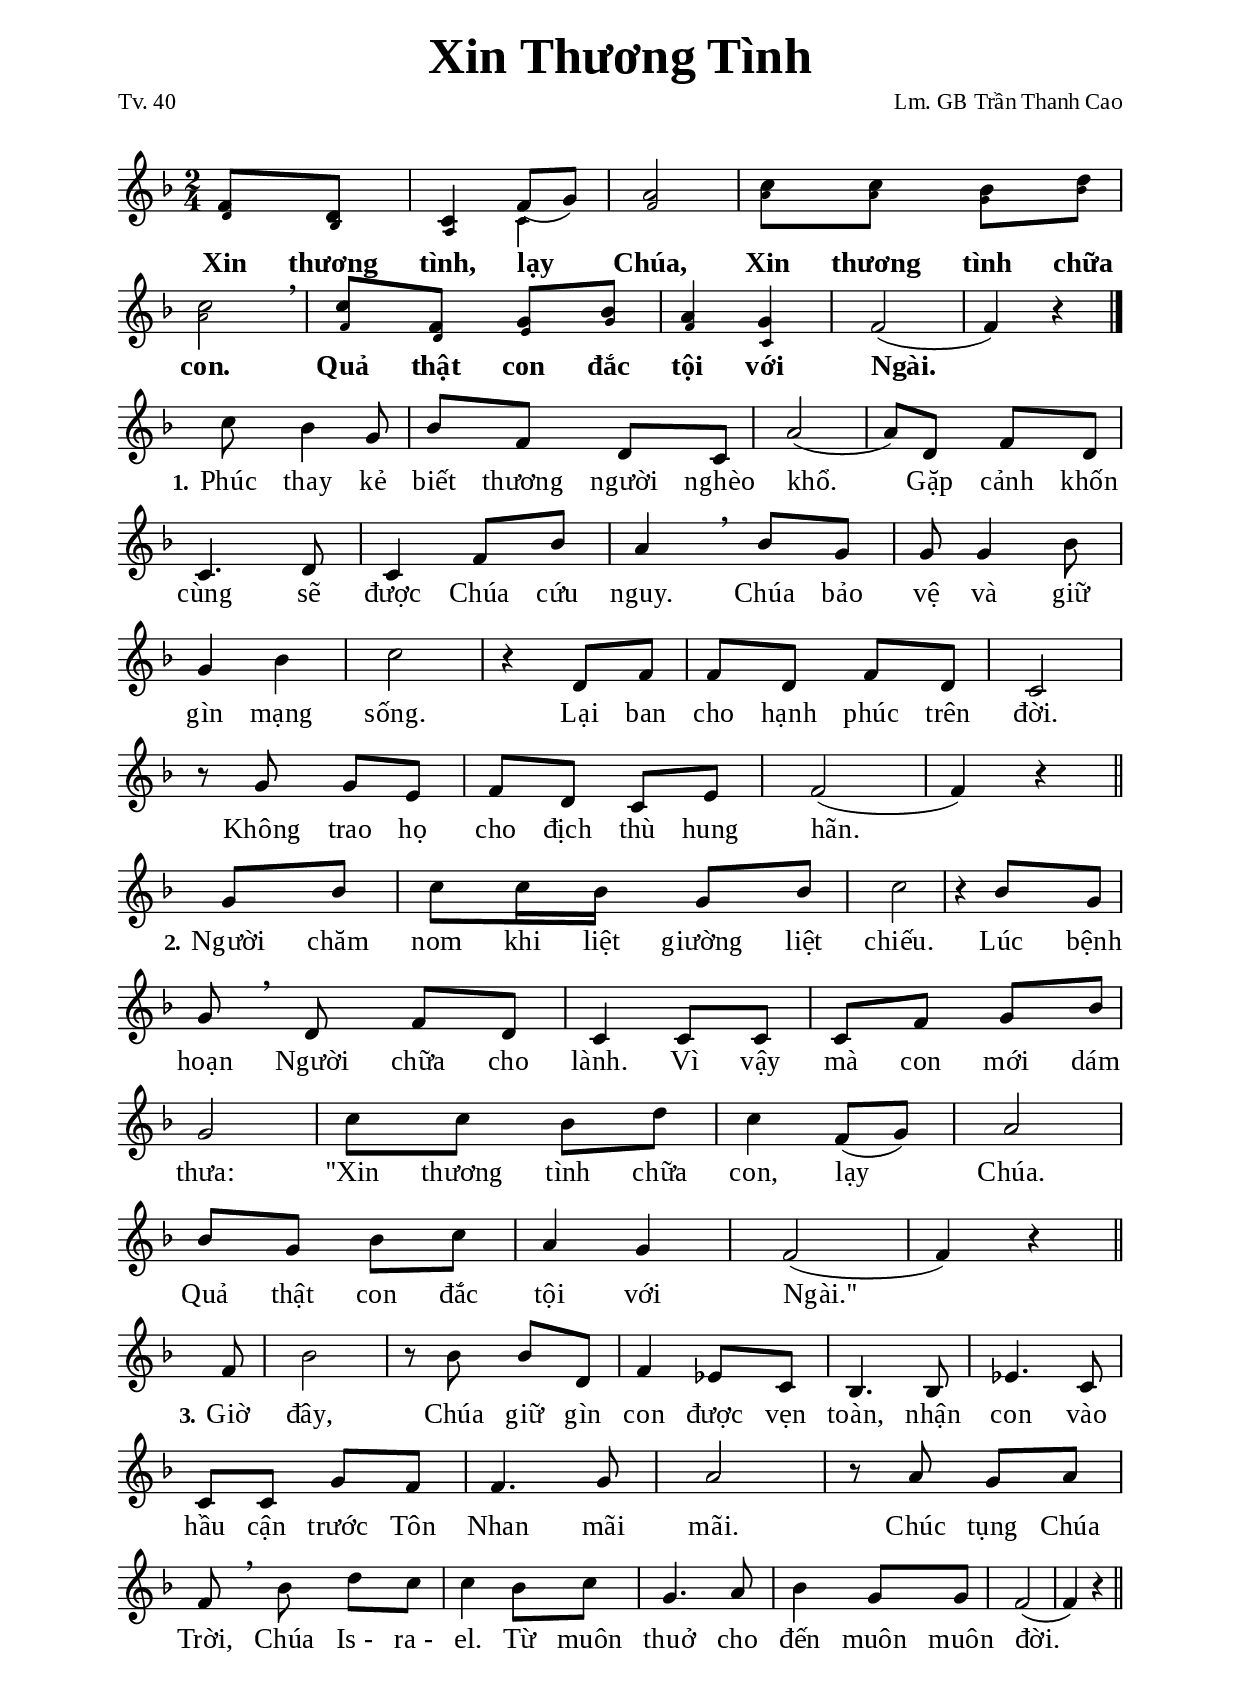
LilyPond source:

% Cài đặt chung
\version "2.22.1"
\include "english.ly"

\header {
  title = \markup { \fontsize #3 "Xin Thương Tình" }
  poet = "Tv. 40"
  composer = "Lm. GB Trần Thanh Cao"
  arranger = " "
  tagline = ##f
}

% Nhạc điệp khúc
nhacDiepKhucSop = \relative c' {
  \partial 4 f8 d |
  c4 f8 _(g) |
  a2 |
  c8 c bf d |
  c2 \breathe |
  c8 f, g bf |
  a4 g |
  f2 ( |
  f4) r \bar "|."
}

nhacDiepKhucBas = \relative c' {
  \partial 4 d8 bf |
  a4 c |
  f2 |
  a8 a g bf |
  a2 |
  f8 d e g |
  f4 c |
  f2 ( |
  f4) r
}

% Nhạc phiên khúc
nhacPhienKhucMot = \relative c'' {
  c8 bf4 g8 |
  bf f d c |
  a'2 ( |
  a8) d, f d |
  c4. d8 |
  c4 f8 bf |
  a4 \breathe bf8 g |
  g g4 bf8 |
  g4 bf |
  c2 |
  r4 d,8 f |
  f d f d |
  c2 |
  r8 g' g e |
  f d c e |
  f2 ( 
  f4) r \bar "||"
}

nhacPhienKhucHai = \relative c'' {
  \partial 4 g8 bf |
  c c16 bf g8 bf |
  c2 |
  r4 bf8 g |
  g \breathe d f d |
  c4 c8 c |
  c f g bf |
  g2 |
  c8 c bf d |
  c4 f,8 (g) 
  a2 |
  bf8 g bf c |
  a4 g |
  f2 ( |
  f4) r \bar "||"
}

nhacPhienKhucBa = \relative c' {
  \partial 8 f8 |
  bf2 |
  r8 bf8 bf d, |
  f4 ef8 c |
  bf4. bf8 |
  ef4. c8 |
  c c g' f |
  f4. g8 |
  a2 |
  r8 a g a |
  f8 \breathe bf d c |
  c4 bf8 c |
  g4. a8 |
  bf4 g8 g |
  f2 ( |
  f4) r \bar "||"
}

% Lời điệp khúc
loiDiepKhuc = \lyricmode {
  Xin thương tình, lạy Chúa,
  Xin thương tình chữa con.
  Quả thật con đắc tội với Ngài.
}

% Lời phiên khúc
loiPhienKhucMot = \lyricmode {
  \set stanza = #"1."
  Phúc thay kẻ biết thương người nghèo khổ.
  Gặp cảnh khốn cùng sẽ được Chúa cứu nguy.
  Chúa bảo vệ và giữ gìn mạng sống.
  Lại ban cho hạnh phúc trên đời.
  Không trao họ cho địch thù hung hãn.
}

loiPhienKhucHai = \lyricmode {
  \set stanza = #"2."
  Người chăm nom khi liệt giường liệt chiếu.
  Lúc bệnh hoạn Người chữa cho lành.
  Vì vậy mà con mới dám thưa:
  ''Xin thương tình chữa con, lạy Chúa.
  Quả thật con đắc tội với Ngài.''
}

loiPhienKhucBa = \lyricmode {
  \set stanza = #"3."
  Giờ đây, Chúa giữ gìn con được vẹn toàn,
  nhận con vào hầu cận trước Tôn Nhan mãi mãi.
  Chúc tụng Chúa Trời,
  Chúa "Is -" "ra -" el.
  Từ muôn thuở cho đến muôn muôn đời.
}


% Dàn trang
\paper {
  #(set-paper-size "a4")
  top-margin = 10\mm
  bottom-margin = 10\mm
  left-margin = 20\mm
  right-margin = 20\mm
  indent = #0
  #(define fonts
    (make-pango-font-tree
      "Liberation Serif"
      "Liberation Serif"
      "Liberation Serif"
      (/ 20 20)))
  page-count = #1
  system-system-spacing = #'((basic-distance . 13))
  score-system-spacing = #'((basic-distance . 13))
}

% Thiết lập tông và nhịp
TongNhip = { \key f \major \time 2/4 }

% Đổi kích thước nốt cho bè phụ
notBePhu =
#(define-music-function (font-size music) (number? ly:music?)
   (for-some-music
     (lambda (m)
       (if (music-is-of-type? m 'rhythmic-event)
           (begin
             (set! (ly:music-property m 'tweaks)
                   (cons `(font-size . ,font-size)
                         (ly:music-property m 'tweaks)))
             #t)
           #f))
     music)
   music)

\score {
  \new ChoirStaff <<
    \new Staff = diepKhuc \with {
        \consists "Merge_rests_engraver"
        %\magnifyStaff #(magstep +1)
        printPartCombineTexts = ##f
      }
      <<
      \new Voice \TongNhip \partCombine 
        \nhacDiepKhucSop
        \notBePhu -3 { \nhacDiepKhucBas }
      \new NullVoice = nhacThamChieu \nhacDiepKhucSop
      \new Lyrics \lyricsto nhacThamChieu \loiDiepKhuc
      >>
  >>
  \layout {
    \override Lyrics.LyricText.font-series = #'bold
    \override Lyrics.LyricText.font-size = #+2
    \override Lyrics.LyricSpace.minimum-distance = #4
    \override Score.BarNumber.break-visibility = ##(#f #f #f)
    \override Score.SpacingSpanner.uniform-stretching = ##t
  }
}

\score {
  \new ChoirStaff <<
    \new Staff = phienKhuc \with {
        %\magnifyStaff #(magstep +1)
      }
      <<
      \new Voice = beSop {
        \key f \major \time 2/4 \nhacPhienKhucMot
      }
    >>
    \new Lyrics \lyricsto beSop \loiPhienKhucMot
  >>
  \layout {
    \override Staff.TimeSignature.transparent = ##t
    \override Lyrics.LyricText.font-size = #+2
    \override Lyrics.LyricSpace.minimum-distance = #2.5
    \override Score.BarNumber.break-visibility = ##(#f #f #f)
    \override Score.SpacingSpanner.uniform-stretching = ##t
  }
}

\score {
  \new ChoirStaff <<
    \new Staff = phienKhuc \with {
        %\magnifyStaff #(magstep +1)
      }
      <<
      \new Voice = beSop {
        \key f \major \time 2/4 \nhacPhienKhucHai
      }
    >>
    \new Lyrics \lyricsto beSop \loiPhienKhucHai
  >>
  \layout {
    \override Staff.TimeSignature.transparent = ##t
    \override Lyrics.LyricText.font-size = #+2
    \override Lyrics.LyricSpace.minimum-distance = #4
    \override Score.BarNumber.break-visibility = ##(#f #f #f)
    \override Score.SpacingSpanner.uniform-stretching = ##t
  }
}

\score {
  \new ChoirStaff <<
    \new Staff = phienKhuc \with {
        %\magnifyStaff #(magstep +1)
      }
      <<
      \new Voice = beSop {
        \key f \major \time 2/4 \nhacPhienKhucBa
      }
    >>
    \new Lyrics \lyricsto beSop \loiPhienKhucBa
  >>
  \layout {
    \override Staff.TimeSignature.transparent = ##t
    \override Lyrics.LyricText.font-size = #+2
    \override Lyrics.LyricSpace.minimum-distance = #2
    \override Score.BarNumber.break-visibility = ##(#f #f #f)
    \override Score.SpacingSpanner.uniform-stretching = ##t
  }
}	
